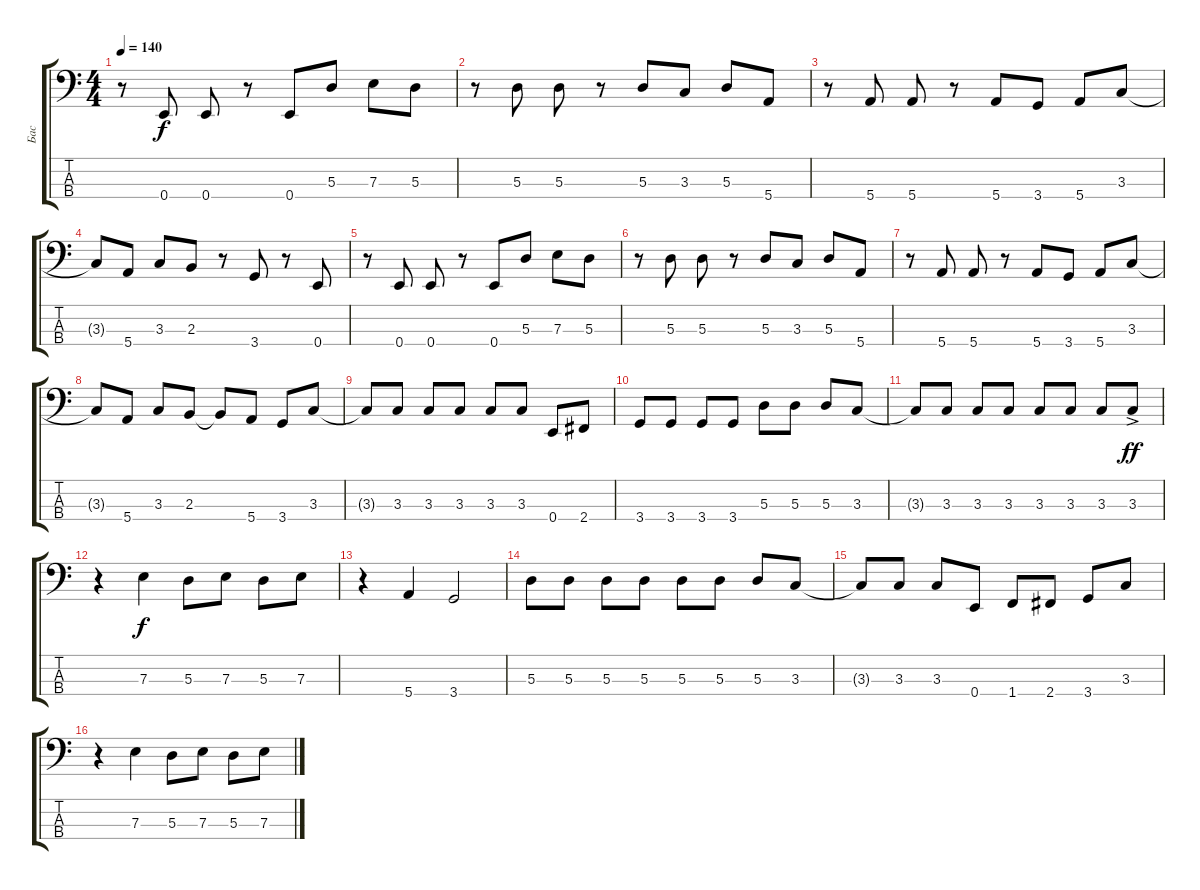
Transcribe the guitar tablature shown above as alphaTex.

\track ("Бас" "Бас") {instrument electricbassfinger}
\staff {score tabs}
\tuning (G2 D2 A1 E1) {hide}
\ts (4 4)
\tempo 140
\clef f4
\ks c
r.8{dy f} 0.4.8 0.4.8 r.8 0.4.8 5.3.8 7.3.8 5.3.8 |
r.8 5.3.8 5.3.8 r.8 5.3.8 3.3.8 5.3.8 5.4.8 |
r.8 5.4.8 5.4.8 r.8 5.4.8 3.4.8 5.4.8 3.3.8 |
3.3{t}.8 5.4.8 3.3.8 2.3.8 r.8 3.4.8 r.8 0.4.8 |
r.8 0.4.8 0.4.8 r.8 0.4.8 5.3.8 7.3.8 5.3.8 |
r.8 5.3.8 5.3.8 r.8 5.3.8 3.3.8 5.3.8 5.4.8 |
r.8 5.4.8 5.4.8 r.8 5.4.8 3.4.8 5.4.8 3.3.8 |
3.3{t}.8 5.4.8 3.3.8 2.3.8 2.3{t}.8 5.4.8 3.4.8 3.3.8 |
3.3{t}.8 3.3.8 3.3.8 3.3.8 3.3.8 3.3.8 0.4.8 2.4.8 |
3.4.8 3.4.8 3.4.8 3.4.8 5.3.8 5.3.8 5.3.8 3.3.8 |
3.3{t}.8 3.3.8 3.3.8 3.3.8 3.3.8 3.3.8 3.3.8 3.3{ac}.8{dy ff} |
r.4 7.3.4{dy f} 5.3.8 7.3.8 5.3.8 7.3.8 |
r.4 5.4.4 3.4.2 |
5.3.8 5.3.8 5.3.8 5.3.8 5.3.8 5.3.8 5.3.8 3.3.8 |
3.3{t}.8 3.3.8 3.3.8 0.4.8 1.4.8 2.4.8 3.4.8 3.3.8 |
r.4 7.3.4 5.3.8 7.3.8 5.3.8 7.3.8
